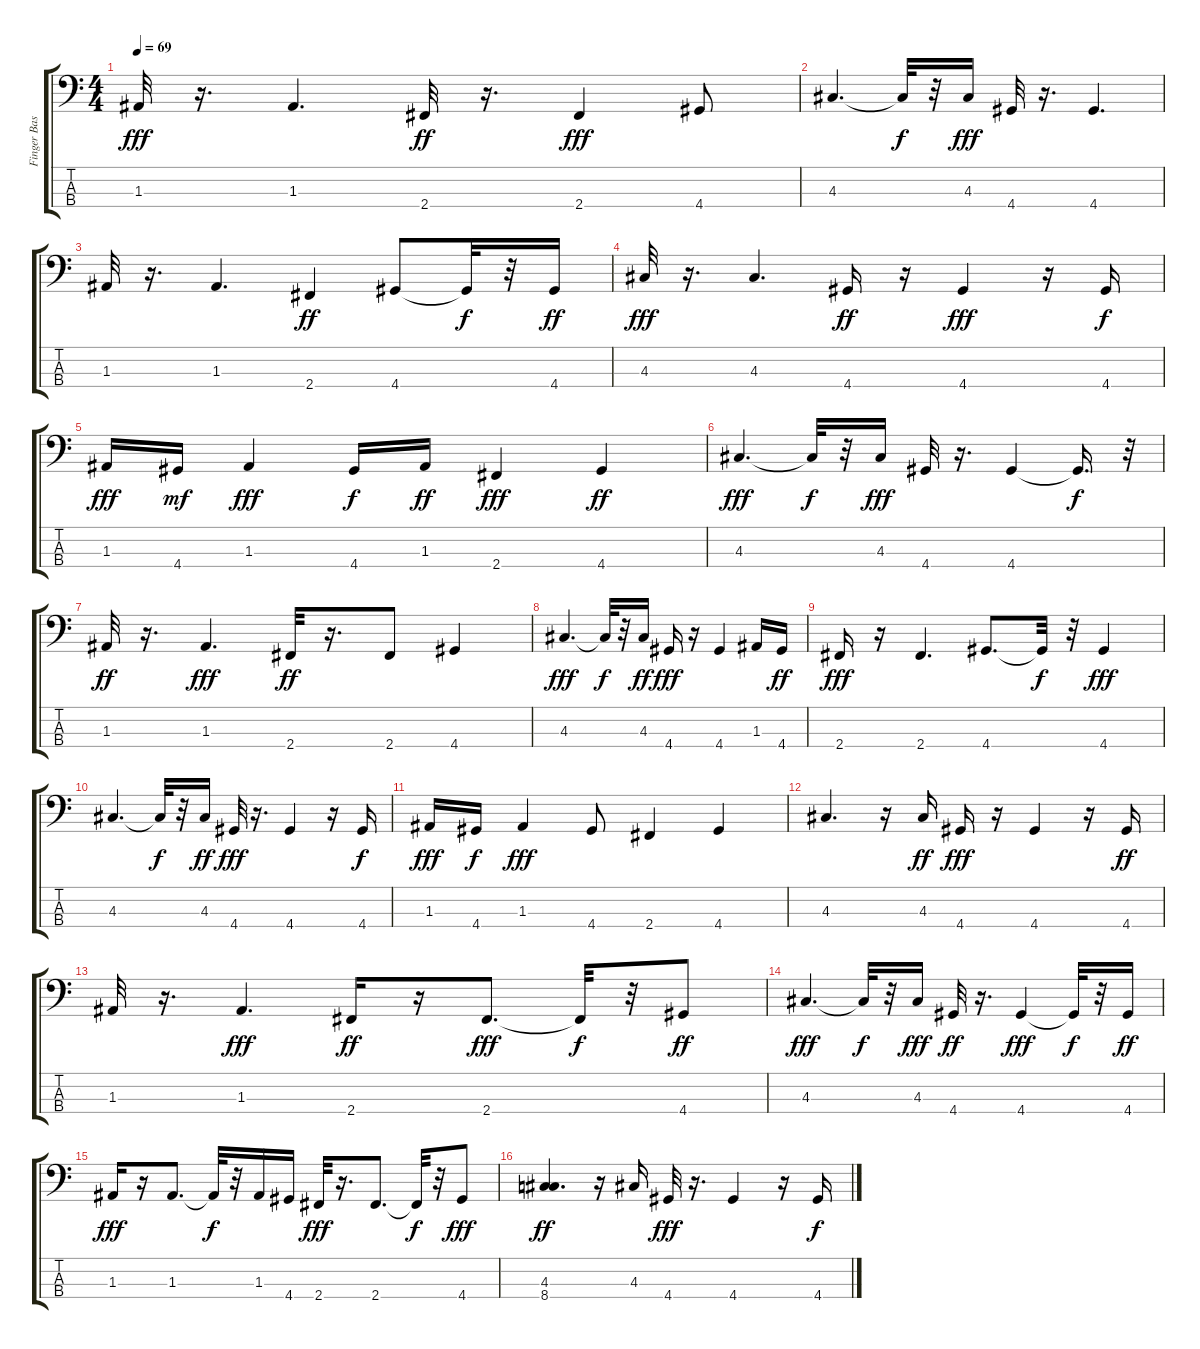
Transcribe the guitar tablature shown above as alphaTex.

\track ("Finger Bass" "Finger Bas") {instrument electricbassfinger}
\staff {score tabs}
\tuning (G2 D2 A1 E1) {hide}
\ts (4 4)
\tempo 69
\clef f4
\ks c
1.3.32{dy fff} r.16{d} 1.3.4{d} 2.4.32{dy ff} r.16{d} 2.4.4{dy fff} 4.4.8 |
4.3.4{d} 4.3{t}.32{dy f} r.32 4.3.16{dy fff} 4.4.32 r.16{d} 4.4.4{d} |
1.3.32 r.16{d} 1.3.4{d} 2.4.4{dy ff} 4.4.8 4.4{t}.32{dy f} r.32 4.4.16{dy ff} |
4.3.32{dy fff} r.16{d} 4.3.4{d} 4.4.16{dy ff} r.16 4.4.4{dy fff} r.16 4.4.16{dy f} |
1.3.16{dy fff} 4.4.16{dy mf} 1.3.4{dy fff} 4.4.16{dy f} 1.3.16{dy ff} 2.4.4{dy fff} 4.4.4{dy ff} |
4.3.4{d dy fff} 4.3{t}.32{dy f} r.32 4.3.16{dy fff} 4.4.32 r.16{d} 4.4.4 4.4{t}.16{d dy f} r.32 |
1.3.32{dy ff} r.16{d} 1.3.4{d dy fff} 2.4.32{dy ff} r.16{d} 2.4.8 4.4.4 |
4.3.4{d dy fff} 4.3{t}.32{dy f} r.32 4.3.16{dy ff} 4.4.16{dy fff} r.16 4.4.4 1.3.16 4.4.16{dy ff} |
2.4.16{dy fff} r.16 2.4.4{d} 4.4.8{d} 4.4{t}.32{dy f} r.32 4.4.4{dy fff} |
4.3.4{d} 4.3{t}.32{dy f} r.32 4.3.16{dy ff} 4.4.32{dy fff} r.16{d} 4.4.4 r.16 4.4.16{dy f} |
1.3.16{dy fff} 4.4.16{dy f} 1.3.4{dy fff} 4.4.8 2.4.4 4.4.4 |
4.3.4{d} r.16 4.3.16{dy ff} 4.4.16{dy fff} r.16 4.4.4 r.16 4.4.16{dy ff} |
1.3.32 r.16{d} 1.3.4{d dy fff} 2.4.16{dy ff} r.16 2.4.8{d dy fff} 2.4{t}.32{dy f} r.32 4.4.8{dy ff} |
4.3.4{d dy fff} 4.3{t}.32{dy f} r.32 4.3.16{dy fff} 4.4.32{dy ff} r.16{d} 4.4.4{dy fff} 4.4{t}.32{dy f} r.32 4.4.16{dy ff} |
1.3.16{dy fff} r.16 1.3.8{d} 1.3{t}.32{dy f} r.32 1.3.16 4.4.16 2.4.32{dy fff} r.16{d} 2.4.8{d} 2.4{t}.32{dy f} r.32 4.4.8{dy fff} |
(4.3 8.4).4{d dy ff} r.16 4.3.16 4.4.32{dy fff} r.16{d} 4.4.4 r.16 4.4.16{dy f}
